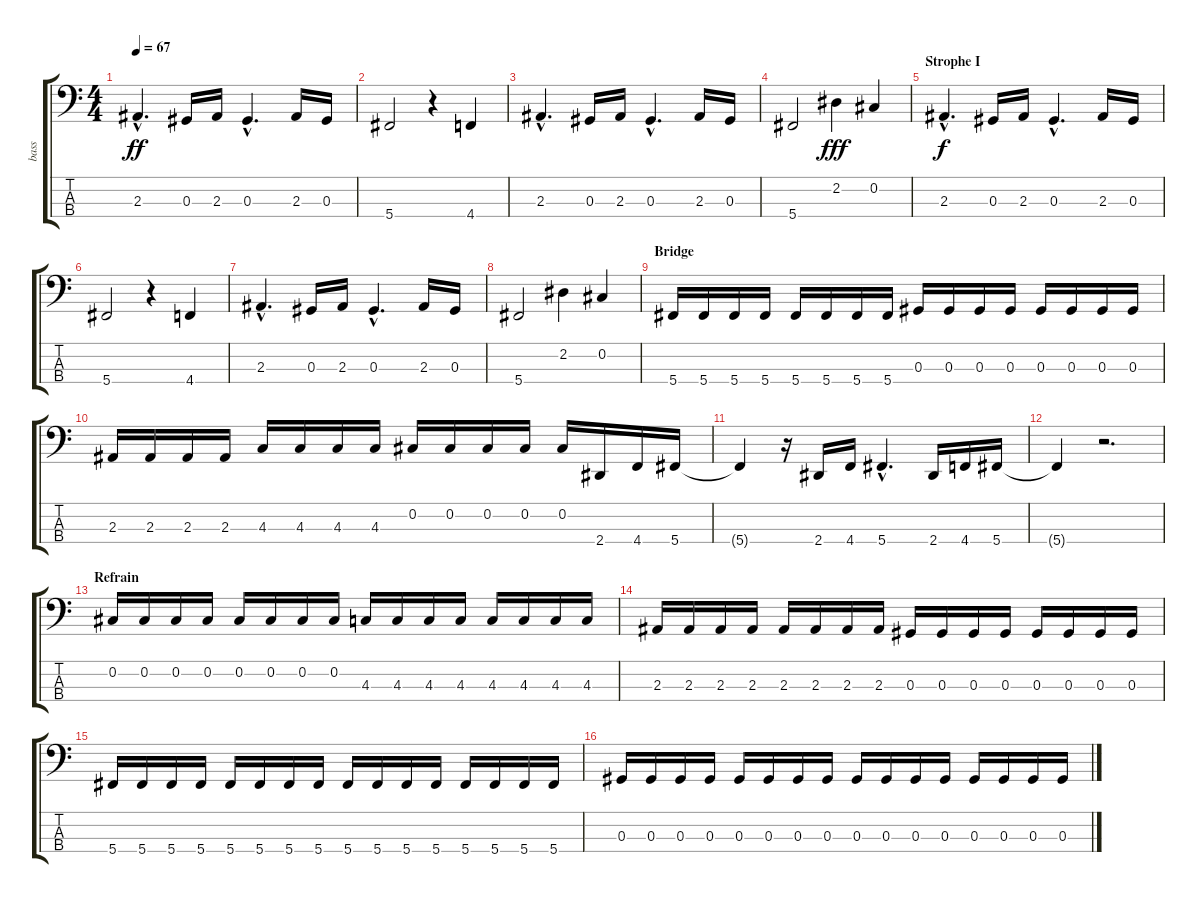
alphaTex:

\track ("bass" "bass") {instrument electricbasspick}
\staff {score tabs}
\tuning (Gb2 Db2 Ab1 Db1) {hide}
\ts (4 4)
\tempo 67
\clef f4
\ks c
2.3{hac}.4{d dy ff instrument electricbasspick} 0.3.16 2.3.16 0.3{hac}.4{d} 2.3.16 0.3.16 |
5.4.2 r.4 4.4.4 |
2.3{hac}.4{d} 0.3.16 2.3.16 0.3{hac}.4{d} 2.3.16 0.3.16 |
5.4.2 2.2.4{dy fff} 0.2.4 |
\section ("" "Strophe I")
2.3{hac}.4{d dy f} 0.3.16 2.3.16 0.3{hac}.4{d} 2.3.16 0.3.16 |
5.4.2 r.4 4.4.4 |
2.3{hac}.4{d} 0.3.16 2.3.16 0.3{hac}.4{d} 2.3.16 0.3.16 |
5.4.2 2.2.4 0.2.4 |
\section ("" "Bridge")
5.4.16 5.4.16 5.4.16 5.4.16 5.4.16 5.4.16 5.4.16 5.4.16 0.3.16 0.3.16 0.3.16 0.3.16 0.3.16 0.3.16 0.3.16 0.3.16 |
2.3.16 2.3.16 2.3.16 2.3.16 4.3.16 4.3.16 4.3.16 4.3.16 0.2.16 0.2.16 0.2.16 0.2.16 0.2.16 2.4.16 4.4.16 5.4.16 |
5.4{t}.4 r.16 2.4.16 4.4.16 5.4{hac}.4{d} 2.4.16 4.4.16 5.4.16 |
5.4{t}.4 r.2{d} |
\section ("" "Refrain")
0.2.16 0.2.16 0.2.16 0.2.16 0.2.16 0.2.16 0.2.16 0.2.16 4.3.16 4.3.16 4.3.16 4.3.16 4.3.16 4.3.16 4.3.16 4.3.16 |
2.3.16 2.3.16 2.3.16 2.3.16 2.3.16 2.3.16 2.3.16 2.3.16 0.3.16 0.3.16 0.3.16 0.3.16 0.3.16 0.3.16 0.3.16 0.3.16 |
5.4.16 5.4.16 5.4.16 5.4.16 5.4.16 5.4.16 5.4.16 5.4.16 5.4.16 5.4.16 5.4.16 5.4.16 5.4.16 5.4.16 5.4.16 5.4.16 |
0.3.16 0.3.16 0.3.16 0.3.16 0.3.16 0.3.16 0.3.16 0.3.16 0.3.16 0.3.16 0.3.16 0.3.16 0.3.16 0.3.16 0.3.16 0.3.16
